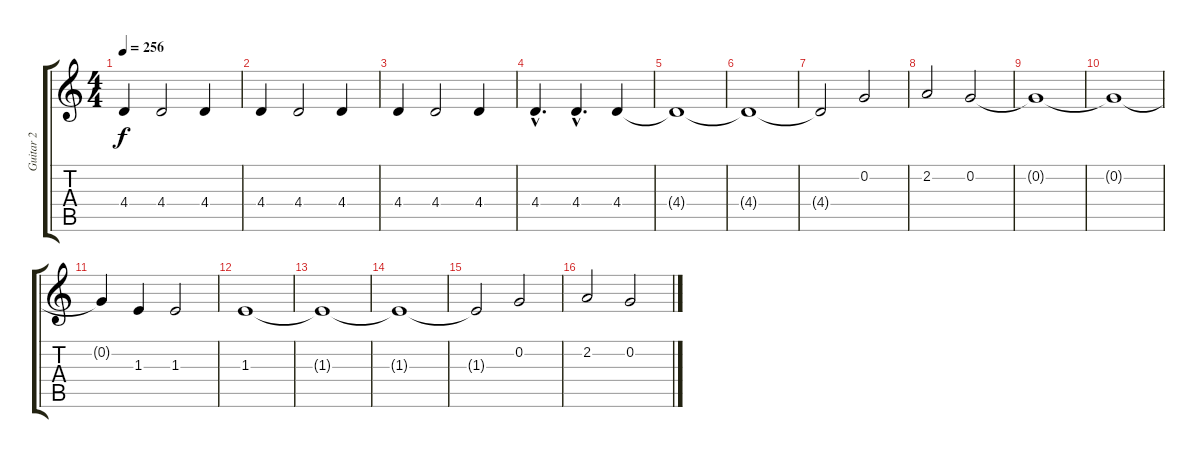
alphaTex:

\track ("Guitar 2" "Guitar 2") {instrument electricguitarclean}
\staff {score tabs}
\tuning (C4 G3 Eb3 Bb2 F2 C2) {hide}
\ts (4 4)
\tempo 256
\clef g2
\ks c
4.4.4{dy f} 4.4.2 4.4.4 |
4.4.4 4.4.2 4.4.4 |
4.4.4 4.4.2 4.4.4 |
4.4{hac}.4{d} 4.4{hac}.4{d} 4.4.4 |
4.4{t}.1 |
4.4{t}.1 |
4.4{t}.2 0.2.2 |
2.2.2 0.2.2 |
0.2{t}.1 |
0.2{t}.1 |
0.2{t}.4 1.3.4 1.3.2 |
1.3.1 |
1.3{t}.1 |
1.3{t}.1 |
1.3{t}.2 0.2.2 |
2.2.2 0.2.2
